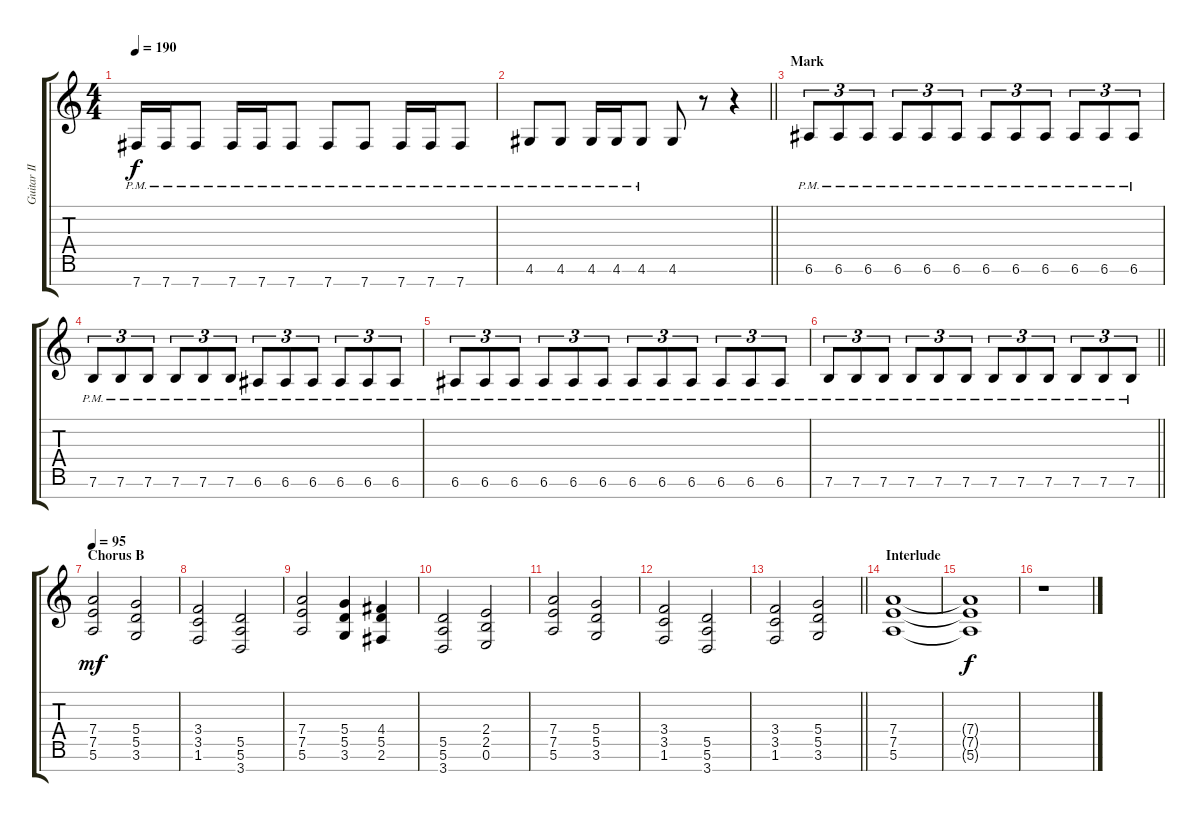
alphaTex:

\track ("Guitar II" "Guitar II") {instrument distortionguitar}
\staff {score tabs}
\tuning (E4 B3 G3 D3 A2 E2 B1) {hide}
\ts (4 4)
\tempo 190
\clef g2
\ks c
7.7{pm}.16{dy f} 7.7{pm}.16 7.7{pm}.8 7.7{pm}.16 7.7{pm}.16 7.7{pm}.8 7.7{pm}.8 7.7{pm}.8 7.7{pm}.16 7.7{pm}.16 7.7{pm}.8 |
\barLineRight lightlight
4.6{pm}.8 4.6{pm}.8 4.6{pm}.16 4.6{pm}.16 4.6{pm}.8 4.6.8 r.8 r.4 |
\section ("" "Mark")
6.6{pm}.8{tu (3 2)} 6.6{pm}.8{tu (3 2)} 6.6{pm}.8{tu (3 2)} 6.6{pm}.8{tu (3 2)} 6.6{pm}.8{tu (3 2)} 6.6{pm}.8{tu (3 2)} 6.6{pm}.8{tu (3 2)} 6.6{pm}.8{tu (3 2)} 6.6{pm}.8{tu (3 2)} 6.6{pm}.8{tu (3 2)} 6.6{pm}.8{tu (3 2)} 6.6{pm}.8{tu (3 2)} |
7.6{pm}.8{tu (3 2)} 7.6{pm}.8{tu (3 2)} 7.6{pm}.8{tu (3 2)} 7.6{pm}.8{tu (3 2)} 7.6{pm}.8{tu (3 2)} 7.6{pm}.8{tu (3 2)} 6.6{pm}.8{tu (3 2)} 6.6{pm}.8{tu (3 2)} 6.6{pm}.8{tu (3 2)} 6.6{pm}.8{tu (3 2)} 6.6{pm}.8{tu (3 2)} 6.6{pm}.8{tu (3 2)} |
6.6{pm}.8{tu (3 2)} 6.6{pm}.8{tu (3 2)} 6.6{pm}.8{tu (3 2)} 6.6{pm}.8{tu (3 2)} 6.6{pm}.8{tu (3 2)} 6.6{pm}.8{tu (3 2)} 6.6{pm}.8{tu (3 2)} 6.6{pm}.8{tu (3 2)} 6.6{pm}.8{tu (3 2)} 6.6{pm}.8{tu (3 2)} 6.6{pm}.8{tu (3 2)} 6.6{pm}.8{tu (3 2)} |
\barLineRight lightlight
7.6{pm}.8{tu (3 2)} 7.6{pm}.8{tu (3 2)} 7.6{pm}.8{tu (3 2)} 7.6{pm}.8{tu (3 2)} 7.6{pm}.8{tu (3 2)} 7.6{pm}.8{tu (3 2)} 7.6{pm}.8{tu (3 2)} 7.6{pm}.8{tu (3 2)} 7.6{pm}.8{tu (3 2)} 7.6{pm}.8{tu (3 2)} 7.6{pm}.8{tu (3 2)} 7.6{pm}.8{tu (3 2)} |
\section ("" "Chorus B")
\tempo 95
(7.4 7.5 5.6).2{dy mf} (5.4 5.5 3.6).2 |
(3.4 3.5 1.6).2 (5.5 5.6 3.7).2 |
(7.4 7.5 5.6).2 (5.4 5.5 3.6).4 (4.4 5.5 2.6).4 |
(5.5 5.6 3.7).2 (2.4 2.5 0.6).2 |
(7.4 7.5 5.6).2 (5.4 5.5 3.6).2 |
(3.4 3.5 1.6).2 (5.5 5.6 3.7).2 |
\barLineRight lightlight
(3.4 3.5 1.6).2 (5.4 5.5 3.6).2 |
\section ("" "Interlude")
(7.4 7.5 5.6).1{volume 4} |
(7.4{t} 7.5{t} 5.6{t}).1{dy f} |
r.1
